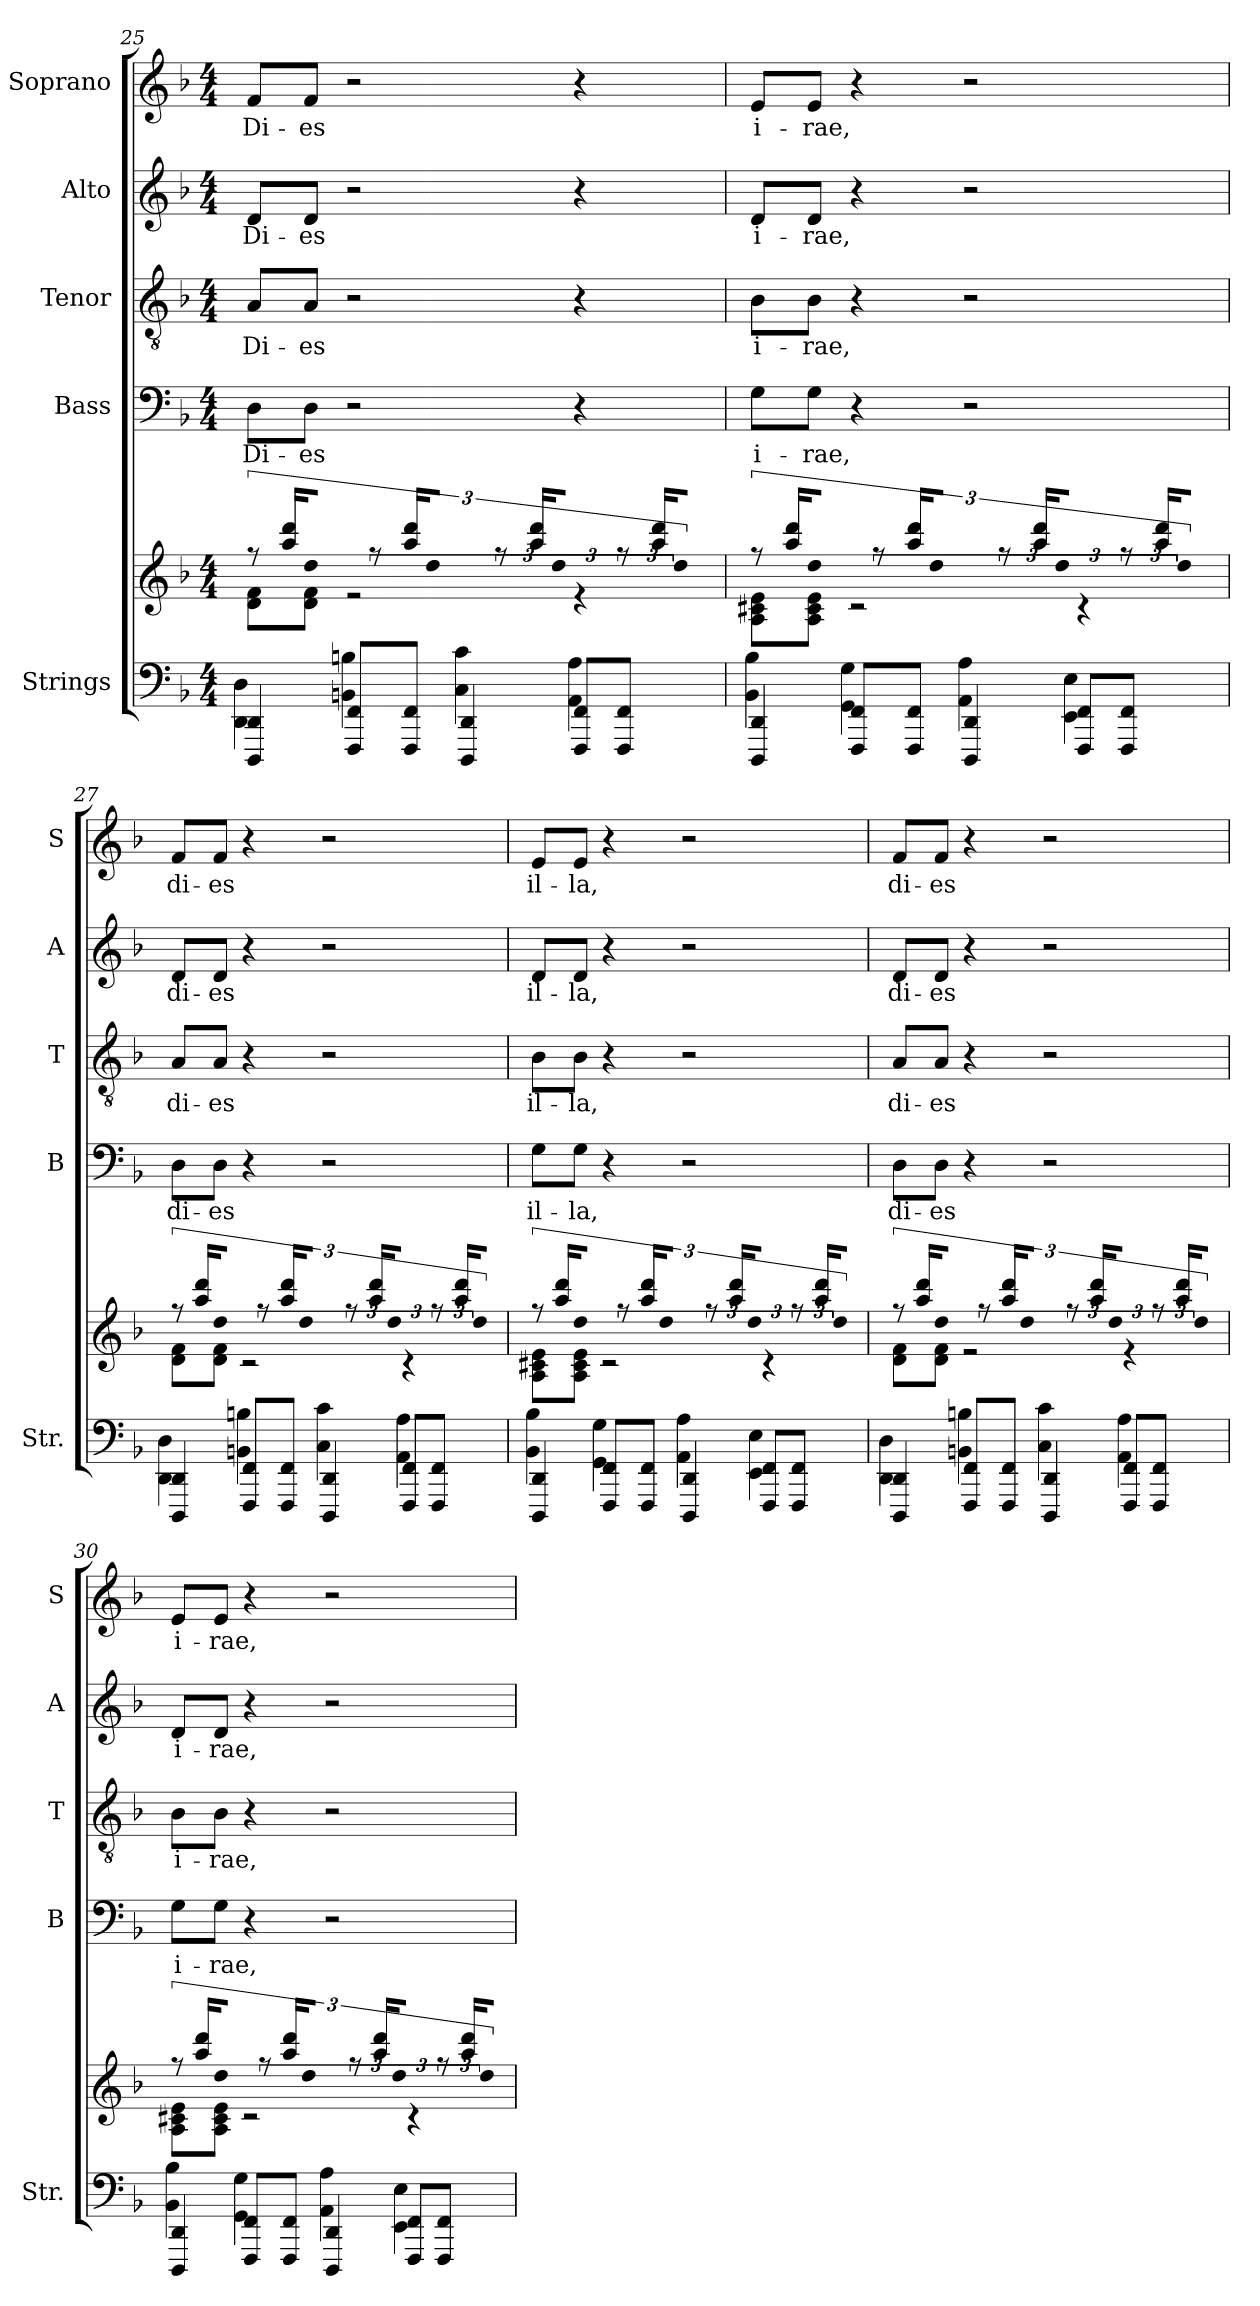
**kern	**kern	**kern	**text	**kern	**text	**kern	**text	**kern	**text
*part5	*part5	*part4	*part4	*part3	*part3	*part2	*part2	*part1	*part1
*staff6	*staff5	*staff4	*staff4	*staff3	*staff3	*staff2	*staff2	*staff1	*staff1
*I"Strings	*	*I"Bass	*	*I"Tenor	*	*I"Alto	*	*I"Soprano	*
*I'Str.	*	*I'B	*	*I'T	*	*I'A	*	*I'S	*
*clefF4	*clefG2	*clefF4	*	*clefGv2	*	*clefG2	*	*clefG2	*
*k[b-]	*k[b-]	*k[b-]	*	*k[b-]	*	*k[b-]	*	*k[b-]	*
*F:	*F:	*F:	*	*F:	*	*F:	*	*F:	*
*M4/4	*M4/4	*M4/4	*	*M4/4	*	*M4/4	*	*M4/4	*
=25	=25	=25	=25	=25	=25	=25	=25	=25	=25
*^	*^	*	*	*	*	*	*	*	*
!	!	!	!	!	!LO:LY:b	!	!LO:LY:b	!	!LO:LY:b	!	!LO:LY:b
4DDD/ 4DD/	4DD\ 4D\	12r	8d\ 8f\L	8D\L	Di-	8A/L	Di-	8d/L	Di-	8f/L	Di-
.	.	24aa/ 24ddd/KL	.	.	.	.	.	.	.	.	.
!	!	!	!	!	!LO:LY:b	!	!LO:LY:b	!	!LO:LY:b	!	!LO:LY:b
.	.	8dd/J	8d\ 8f\J	8D\J	-es	8A/J	-es	8d/J	-es	8f/J	-es
8FFF/ 8FF/L	4BBn\ 4Bn\	12r	2r	2r	.	2r	.	2r	.	2r	.
.	.	24aa/ 24ddd/KL	.	.	.	.	.	.	.	.	.
8FFF/ 8FF/J	.	8dd/J	.	.	.	.	.	.	.	.	.
4DDD/ 4DD/	4C\ 4c\	12r	.	.	.	.	.	.	.	.	.
.	.	24aa/ 24ddd/KL	.	.	.	.	.	.	.	.	.
.	.	8dd/J	.	.	.	.	.	.	.	.	.
8FFF/ 8FF/L	4AA\ 4A\	12r	4r	4r	.	4r	.	4r	.	4r	.
.	.	24aa/ 24ddd/KL	.	.	.	.	.	.	.	.	.
8FFF/ 8FF/J	.	8dd/J	.	.	.	.	.	.	.	.	.
!!LO:LB:g=z
=26	=26	=26	=26	=26	=26	=26	=26	=26	=26	=26	=26
!	!	!	!	!	!LO:LY:b	!	!LO:LY:b	!	!LO:LY:b	!	!LO:LY:b
4DDD/ 4DD/	4BB-\ 4B-\	12r	8A\ 8c#X\ 8e\L	8G\L	i-	8B-\L	i-	8d/L	i-	8e/L	i-
.	.	24aa/ 24ddd/KL	.	.	.	.	.	.	.	.	.
!	!	!	!	!	!LO:LY:b	!	!LO:LY:b	!	!LO:LY:b	!	!LO:LY:b
.	.	8dd/J	8A\ 8c#\ 8e\J	8G\J	-rae,	8B-\J	-rae,	8d/J	-rae,	8e/J	-rae,
8FFF/ 8FF/L	4GG\ 4G\	12r	2r	4r	.	4r	.	4r	.	4r	.
.	.	24aa/ 24ddd/KL	.	.	.	.	.	.	.	.	.
8FFF/ 8FF/J	.	8dd/J	.	.	.	.	.	.	.	.	.
4DDD/ 4DD/	4AA\ 4A\	12r	.	2r	.	2r	.	2r	.	2r	.
.	.	24aa/ 24ddd/KL	.	.	.	.	.	.	.	.	.
.	.	8dd/J	.	.	.	.	.	.	.	.	.
8FFF/ 8FF/L	4EE\ 4E\	12r	4r	.	.	.	.	.	.	.	.
.	.	24aa/ 24ddd/KL	.	.	.	.	.	.	.	.	.
8FFF/ 8FF/J	.	8dd/J	.	.	.	.	.	.	.	.	.
=27	=27	=27	=27	=27	=27	=27	=27	=27	=27	=27	=27
!	!	!	!	!	!LO:LY:b	!	!LO:LY:b	!	!LO:LY:b	!	!LO:LY:b
4DDD/ 4DD/	4DD\ 4D\	12r	8d\ 8f\L	8D\L	di-	8A/L	di-	8d/L	di-	8f/L	di-
.	.	24aa/ 24ddd/KL	.	.	.	.	.	.	.	.	.
!	!	!	!	!	!LO:LY:b	!	!LO:LY:b	!	!LO:LY:b	!	!LO:LY:b
.	.	8dd/J	8d\ 8f\J	8D\J	-es	8A/J	-es	8d/J	-es	8f/J	-es
8FFF/ 8FF/L	4BBn\ 4Bn\	12r	2r	4r	.	4r	.	4r	.	4r	.
.	.	24aa/ 24ddd/KL	.	.	.	.	.	.	.	.	.
8FFF/ 8FF/J	.	8dd/J	.	.	.	.	.	.	.	.	.
4DDD/ 4DD/	4C\ 4c\	12r	.	2r	.	2r	.	2r	.	2r	.
.	.	24aa/ 24ddd/KL	.	.	.	.	.	.	.	.	.
.	.	8dd/J	.	.	.	.	.	.	.	.	.
8FFF/ 8FF/L	4AA\ 4A\	12r	4r	.	.	.	.	.	.	.	.
.	.	24aa/ 24ddd/KL	.	.	.	.	.	.	.	.	.
8FFF/ 8FF/J	.	8dd/J	.	.	.	.	.	.	.	.	.
=28	=28	=28	=28	=28	=28	=28	=28	=28	=28	=28	=28
!	!	!	!	!	!LO:LY:b	!	!LO:LY:b	!	!LO:LY:b	!	!LO:LY:b
4DDD/ 4DD/	4BB-\ 4B-\	12r	8A\ 8c#X\ 8e\L	8G\L	il-	8B-\L	il-	8d/L	il-	8e/L	il-
.	.	24aa/ 24ddd/KL	.	.	.	.	.	.	.	.	.
!	!	!	!	!	!LO:LY:b	!	!LO:LY:b	!	!LO:LY:b	!	!LO:LY:b
.	.	8dd/J	8A\ 8c#\ 8e\J	8G\J	-la,	8B-\J	-la,	8d/J	-la,	8e/J	-la,
8FFF/ 8FF/L	4GG\ 4G\	12r	2r	4r	.	4r	.	4r	.	4r	.
.	.	24aa/ 24ddd/KL	.	.	.	.	.	.	.	.	.
8FFF/ 8FF/J	.	8dd/J	.	.	.	.	.	.	.	.	.
4DDD/ 4DD/	4AA\ 4A\	12r	.	2r	.	2r	.	2r	.	2r	.
.	.	24aa/ 24ddd/KL	.	.	.	.	.	.	.	.	.
.	.	8dd/J	.	.	.	.	.	.	.	.	.
8FFF/ 8FF/L	4EE\ 4E\	12r	4r	.	.	.	.	.	.	.	.
.	.	24aa/ 24ddd/KL	.	.	.	.	.	.	.	.	.
8FFF/ 8FF/J	.	8dd/J	.	.	.	.	.	.	.	.	.
!!LO:PB:g=z
=29	=29	=29	=29	=29	=29	=29	=29	=29	=29	=29	=29
!	!	!	!	!	!LO:LY:b	!	!LO:LY:b	!	!LO:LY:b	!	!LO:LY:b
4DDD/ 4DD/	4DD\ 4D\	12r	8d\ 8f\L	8D\L	di-	8A/L	di-	8d/L	di-	8f/L	di-
.	.	24aa/ 24ddd/KL	.	.	.	.	.	.	.	.	.
!	!	!	!	!	!LO:LY:b	!	!LO:LY:b	!	!LO:LY:b	!	!LO:LY:b
.	.	8dd/J	8d\ 8f\J	8D\J	-es	8A/J	-es	8d/J	-es	8f/J	-es
8FFF/ 8FF/L	4BBn\ 4Bn\	12r	2r	4r	.	4r	.	4r	.	4r	.
.	.	24aa/ 24ddd/KL	.	.	.	.	.	.	.	.	.
8FFF/ 8FF/J	.	8dd/J	.	.	.	.	.	.	.	.	.
4DDD/ 4DD/	4C\ 4c\	12r	.	2r	.	2r	.	2r	.	2r	.
.	.	24aa/ 24ddd/KL	.	.	.	.	.	.	.	.	.
.	.	8dd/J	.	.	.	.	.	.	.	.	.
8FFF/ 8FF/L	4AA\ 4A\	12r	4r	.	.	.	.	.	.	.	.
.	.	24aa/ 24ddd/KL	.	.	.	.	.	.	.	.	.
8FFF/ 8FF/J	.	8dd/J	.	.	.	.	.	.	.	.	.
=30	=30	=30	=30	=30	=30	=30	=30	=30	=30	=30	=30
!	!	!	!	!	!LO:LY:b	!	!LO:LY:b	!	!LO:LY:b	!	!LO:LY:b
4DDD/ 4DD/	4BB-\ 4B-\	12r	8A\ 8c#X\ 8e\L	8G\L	i-	8B-\L	i-	8d/L	i-	8e/L	i-
.	.	24aa/ 24ddd/KL	.	.	.	.	.	.	.	.	.
!	!	!	!	!	!LO:LY:b	!	!LO:LY:b	!	!LO:LY:b	!	!LO:LY:b
.	.	8dd/J	8A\ 8c#\ 8e\J	8G\J	-rae,	8B-\J	-rae,	8d/J	-rae,	8e/J	-rae,
8FFF/ 8FF/L	4GG\ 4G\	12r	2r	4r	.	4r	.	4r	.	4r	.
.	.	24aa/ 24ddd/KL	.	.	.	.	.	.	.	.	.
8FFF/ 8FF/J	.	8dd/J	.	.	.	.	.	.	.	.	.
4DDD/ 4DD/	4AA\ 4A\	12r	.	2r	.	2r	.	2r	.	2r	.
.	.	24aa/ 24ddd/KL	.	.	.	.	.	.	.	.	.
.	.	8dd/J	.	.	.	.	.	.	.	.	.
8FFF/ 8FF/L	4EE\ 4E\	12r	4r	.	.	.	.	.	.	.	.
.	.	24aa/ 24ddd/KL	.	.	.	.	.	.	.	.	.
8FFF/ 8FF/J	.	8dd/J	.	.	.	.	.	.	.	.	.
*v	*v	*	*	*	*	*	*	*	*	*	*
*	*v	*v	*	*	*	*	*	*	*	*
=	=	=	=	=	=	=	=	=	=
*-	*-	*-	*-	*-	*-	*-	*-	*-	*-
